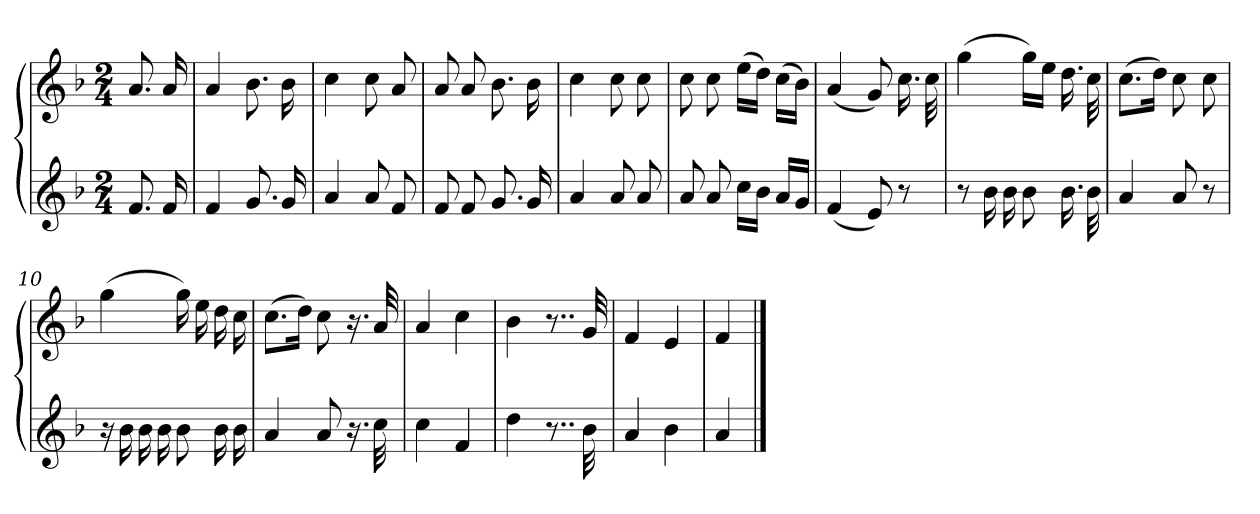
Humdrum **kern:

**kern	**kern	**dynam
*part1	*part1	*part1
*staff2	*staff1	*staff1/2
*clefG2	*clefG2	*
*k[b-]	*k[b-]	*
*M2/4	*M2/4	*
=1	=1	=1
8.f	8.a	Larghetto
16f	16a	.
=2	=2	=2
4f	4a	.
8.g	8.b-	.
16g	16b-	.
=3	=3	=3
4a	4cc	.
8a	8cc	.
8f	8a	.
=4	=4	=4
8f	8a	.
8f	8a	.
8.g	8.b-	.
16g	16b-	.
=5	=5	=5
4a	4cc	.
8a	8cc	.
8a	8cc	.
=6	=6	=6
8a	8cc	.
8a	8cc	.
16ccLL	(16eeLL	.
16b-JJ	16ddJJ)	.
16aLL	(16ccLL	.
16gJJ	16b-JJ)	.
=7	=7	=7
(4f	(4a	.
8e)	8g)	.
8r	16.cc	.
.	32cc	.
!!LO:LB:g=z
=8	=8	=8
8r	(4gg	.
16b-	.	.
16b-	.	.
8b-	16ggLL)	.
.	16eeJJ	.
16.b-	(16.dd	.
32b-	32cc	.
=9	=9	=9
4a	(8.ccL	.
.	16ddJk)	.
8a	8cc	.
8r	8cc	.
=10	=10	=10
16r	(4gg	.
16b-	.	.
16b-	.	.
16b-	.	.
8b-	16gg)	.
.	16ee	.
16b-	(16dd	.
16b-	16cc	.
=11	=11	=11
4a	(8.ccL	.
.	16ddJk)	.
8a	8cc	.
16.r	16.r	.
32cc	32a	.
=12	=12	=12
4cc	4a	.
4f	4cc	.
=13	=13	=13
4dd	4b-	.
8..r	8..r	.
32b-	32g	.
=14	=14	=14
4a	4f	.
4b-	4e	.
!!LO:LB:g=z
=15	=15	=15
4a	4f	.
==	==	==
*-	*-	*-
